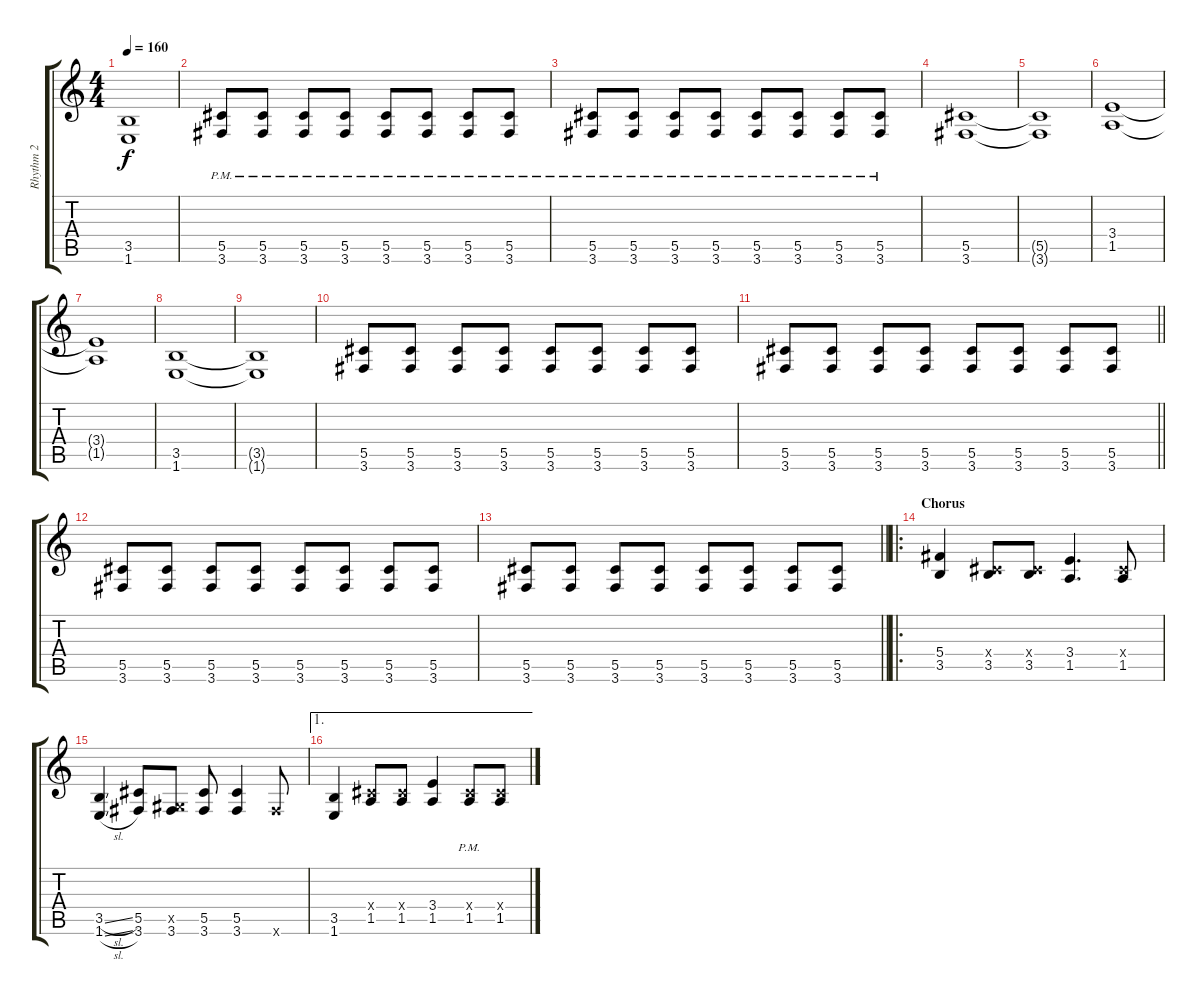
\track ("Rhythm 2" "Rhythm 2") {instrument distortionguitar}
\staff {score tabs}
\tuning (Eb4 Bb3 Gb3 Db3 Ab2 Eb2) {hide}
\ts (4 4)
\tempo 160
\clef g2
\ks c
(3.5{t} 1.6{t}).1{dy f} |
(5.5{pm} 3.6{pm}).8 (5.5{pm} 3.6{pm}).8 (5.5{pm} 3.6{pm}).8 (5.5{pm} 3.6{pm}).8 (5.5{pm} 3.6{pm}).8 (5.5{pm} 3.6{pm}).8 (5.5{pm} 3.6{pm}).8 (5.5{pm} 3.6{pm}).8 |
(5.5{pm} 3.6{pm}).8 (5.5{pm} 3.6{pm}).8 (5.5{pm} 3.6{pm}).8 (5.5{pm} 3.6{pm}).8 (5.5{pm} 3.6{pm}).8 (5.5{pm} 3.6{pm}).8 (5.5{pm} 3.6{pm}).8 (5.5{pm} 3.6{pm}).8 |
(5.5 3.6).1 |
(5.5{t} 3.6{t}).1 |
(3.4 1.5).1 |
(3.4{t} 1.5{t}).1 |
(3.5 1.6).1 |
(3.5{t} 1.6{t}).1 |
(5.5 3.6).8 (5.5 3.6).8 (5.5 3.6).8 (5.5 3.6).8 (5.5 3.6).8 (5.5 3.6).8 (5.5 3.6).8 (5.5 3.6).8 |
\barLineRight lightlight
(5.5 3.6).8 (5.5 3.6).8 (5.5 3.6).8 (5.5 3.6).8 (5.5 3.6).8 (5.5 3.6).8 (5.5 3.6).8 (5.5 3.6).8 |
(5.5 3.6).8 (5.5 3.6).8 (5.5 3.6).8 (5.5 3.6).8 (5.5 3.6).8 (5.5 3.6).8 (5.5 3.6).8 (5.5 3.6).8 |
\barLineRight lightlight
(5.5 3.6).8 (5.5 3.6).8 (5.5 3.6).8 (5.5 3.6).8 (5.5 3.6).8 (5.5 3.6).8 (5.5 3.6).8 (5.5 3.6).8 |
\ro
\section ("" "Chorus")
(5.4 3.5).4 (0.4{x} 3.5).8 (0.4{x} 3.5).8 (3.4 1.5).4{d} (0.4{x} 1.5).8 |
(3.5{sl} 1.6{sl}).4 (5.5 3.6).8 (0.5{x} 3.6).8 (5.5 3.6).8 (5.5 3.6).4 3.6{x}.8 |
\ae 1
(3.5 1.6).4 (0.4{x} 1.5).8 (0.4{x} 1.5).8 (3.4 1.5).4 (0.4{x} 1.5{pm}).8 (0.4{x} 1.5).8
